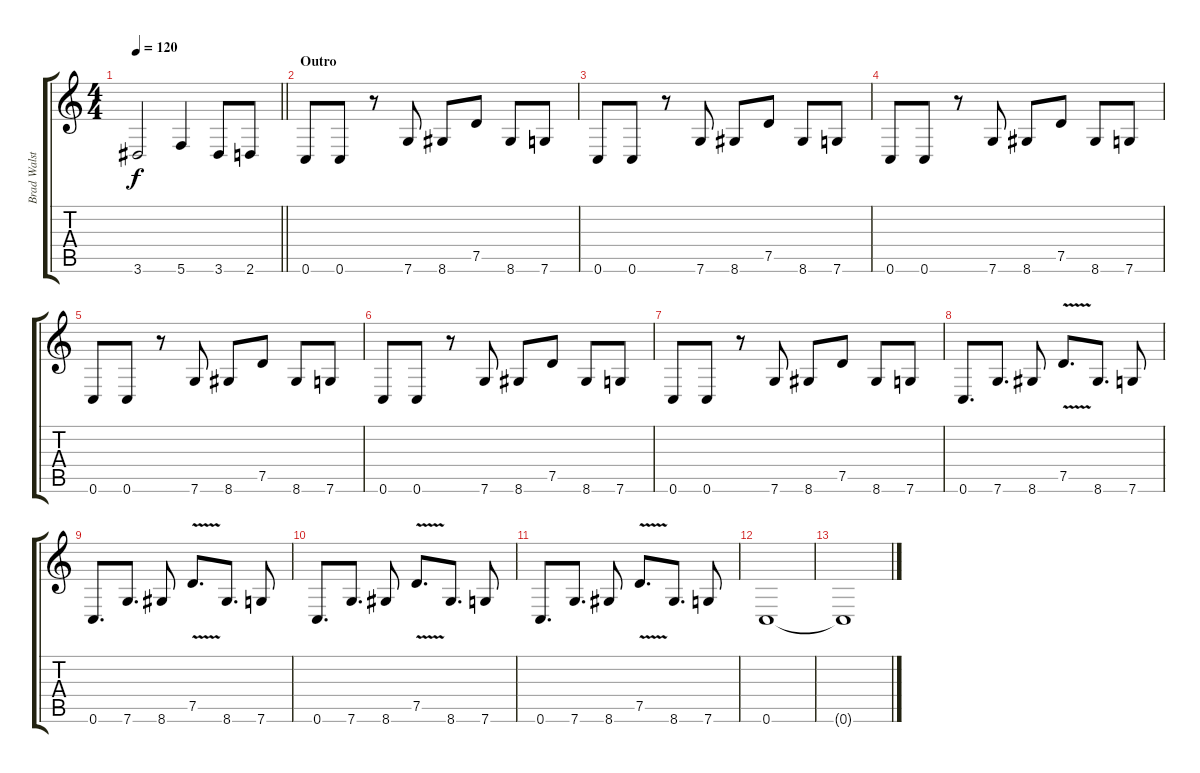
\track ("Brad Walst (Bass)" "Brad Walst") {instrument electricbasspick}
\staff {score tabs}
\tuning (D4 A3 F3 C3 G2 C2) {hide}
\ts (4 4)
\tempo 120
\clef g2
\barLineRight lightlight
\ks c
3.6.2{dy f} 5.6.4 3.6.8 2.6.8 |
\section ("" "Outro")
0.6.8 0.6.8 r.8 7.6.8 8.6.8 7.5.8 8.6.8 7.6.8 |
0.6.8 0.6.8 r.8 7.6.8 8.6.8 7.5.8 8.6.8 7.6.8 |
0.6.8 0.6.8 r.8 7.6.8 8.6.8 7.5.8 8.6.8 7.6.8 |
0.6.8 0.6.8 r.8 7.6.8 8.6.8 7.5.8 8.6.8 7.6.8 |
0.6.8 0.6.8 r.8 7.6.8 8.6.8 7.5.8 8.6.8 7.6.8 |
0.6.8 0.6.8 r.8 7.6.8 8.6.8 7.5.8 8.6.8 7.6.8 |
0.6.8{d} 7.6.8{d} 8.6.8 7.5{v}.8{d} 8.6.8{d} 7.6.8 |
0.6.8{d} 7.6.8{d} 8.6.8 7.5{v}.8{d} 8.6.8{d} 7.6.8 |
0.6.8{d} 7.6.8{d} 8.6.8 7.5{v}.8{d} 8.6.8{d} 7.6.8 |
0.6.8{d} 7.6.8{d} 8.6.8 7.5{v}.8{d} 8.6.8{d} 7.6.8 |
0.6.1 |
0.6{t}.1
